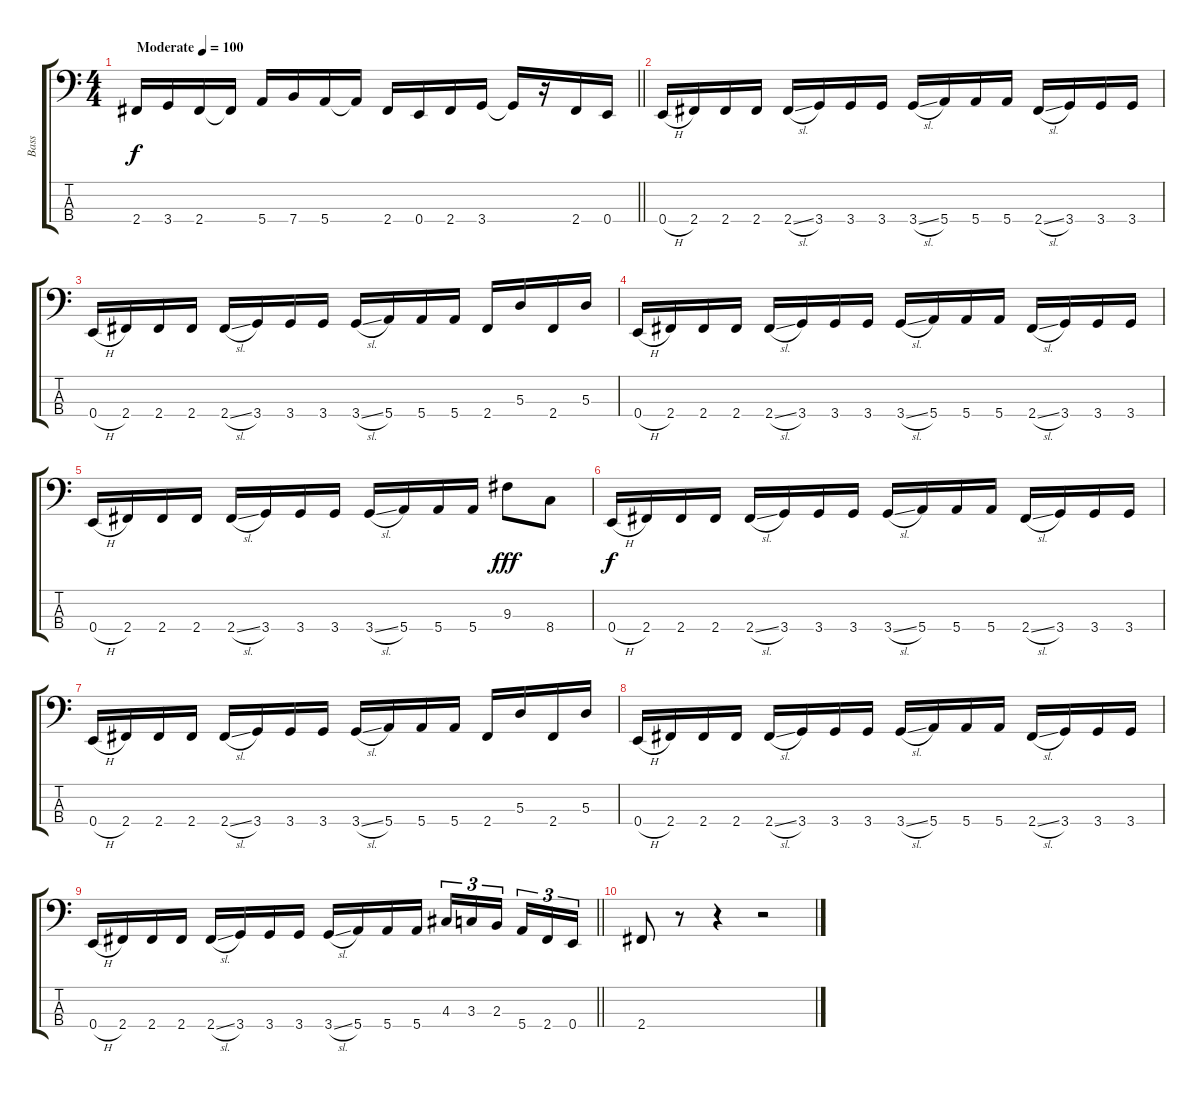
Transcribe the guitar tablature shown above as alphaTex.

\track ("Bass" "Bass") {instrument electricbasspick}
\staff {score tabs}
\tuning (G2 D2 A1 E1) {hide}
\ts (4 4)
\tempo (100 "Moderate")
\clef f4
\barLineRight lightlight
\ks c
2.4.16{dy f instrument electricbasspick} 3.4.16 2.4.16 2.4{t}.16 5.4.16 7.4.16 5.4.16 5.4{t}.16 2.4.16 0.4.16 2.4.16 3.4.16 3.4{t}.16 r.16 2.4.16 0.4.16 |
0.4{h}.16 2.4.16 2.4.16 2.4.16 2.4{sl}.16 3.4.16 3.4.16 3.4.16 3.4{sl}.16 5.4.16 5.4.16 5.4.16 2.4{sl}.16 3.4.16 3.4.16 3.4.16 |
0.4{h}.16 2.4.16 2.4.16 2.4.16 2.4{sl}.16 3.4.16 3.4.16 3.4.16 3.4{sl}.16 5.4.16 5.4.16 5.4.16 2.4.16 5.3.16 2.4.16 5.3.16 |
0.4{h}.16 2.4.16 2.4.16 2.4.16 2.4{sl}.16 3.4.16 3.4.16 3.4.16 3.4{sl}.16 5.4.16 5.4.16 5.4.16 2.4{sl}.16 3.4.16 3.4.16 3.4.16 |
0.4{h}.16 2.4.16 2.4.16 2.4.16 2.4{sl}.16 3.4.16 3.4.16 3.4.16 3.4{sl}.16 5.4.16 5.4.16 5.4.16 9.3.8{dy fff} 8.4.8 |
0.4{h}.16{dy f} 2.4.16 2.4.16 2.4.16 2.4{sl}.16 3.4.16 3.4.16 3.4.16 3.4{sl}.16 5.4.16 5.4.16 5.4.16 2.4{sl}.16 3.4.16 3.4.16 3.4.16 |
0.4{h}.16 2.4.16 2.4.16 2.4.16 2.4{sl}.16 3.4.16 3.4.16 3.4.16 3.4{sl}.16 5.4.16 5.4.16 5.4.16 2.4.16 5.3.16 2.4.16 5.3.16 |
0.4{h}.16 2.4.16 2.4.16 2.4.16 2.4{sl}.16 3.4.16 3.4.16 3.4.16 3.4{sl}.16 5.4.16 5.4.16 5.4.16 2.4{sl}.16 3.4.16 3.4.16 3.4.16 |
\barLineRight lightlight
0.4{h}.16 2.4.16 2.4.16 2.4.16 2.4{sl}.16 3.4.16 3.4.16 3.4.16 3.4{sl}.16 5.4.16 5.4.16 5.4.16 4.3.16{tu (3 2)} 3.3.16{tu (3 2)} 2.3.16{tu (3 2) beam splitsecondary} 5.4.16{tu (3 2)} 2.4.16{tu (3 2)} 0.4.16{tu (3 2)} |
2.4.8 r.8 r.4 r.2
